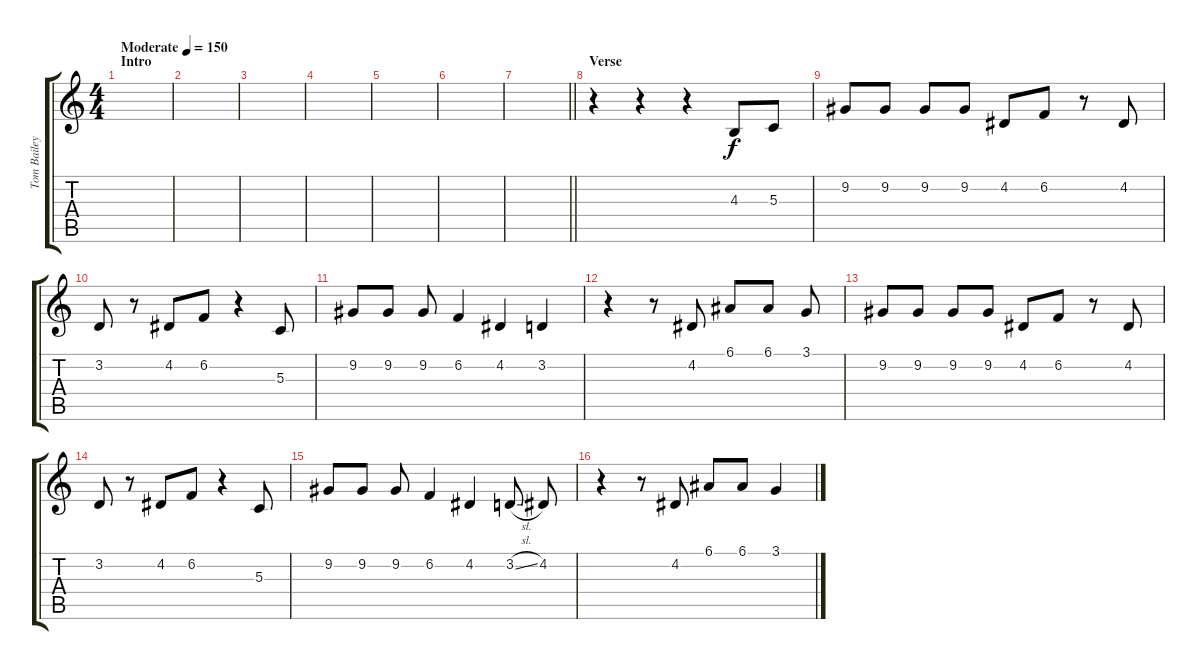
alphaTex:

\track ("Tom Bailey (Vocals)" "Tom Bailey") {instrument choiraahs}
\staff {score tabs}
\tuning (E4 B3 G3 D3 A2 E2) {hide}
\ts (4 4)
\section ("" "Intro")
\tempo (150 "Moderate")
\clef g2
\ks c
|
|
|
|
|
|
\barLineRight lightlight
|
\section ("" "Verse")
r.4 r.4 r.4 4.3.8 5.3.8 |
9.2.8 9.2.8 9.2.8 9.2.8 4.2.8 6.2.8 r.8 4.2.8 |
3.2.8 r.8 4.2.8 6.2.8 r.4 5.3.8 |
9.2.8 9.2.8 9.2.8 6.2.4 4.2.4 3.2.4 |
r.4 r.8 4.2.8 6.1.8 6.1.8 3.1.8 |
9.2.8 9.2.8 9.2.8 9.2.8 4.2.8 6.2.8 r.8 4.2.8 |
3.2.8 r.8 4.2.8 6.2.8 r.4 5.3.8 |
9.2.8 9.2.8 9.2.8 6.2.4 4.2.4 3.2{sl}.8 4.2.8 |
r.4 r.8 4.2.8 6.1.8 6.1.8 3.1.4
